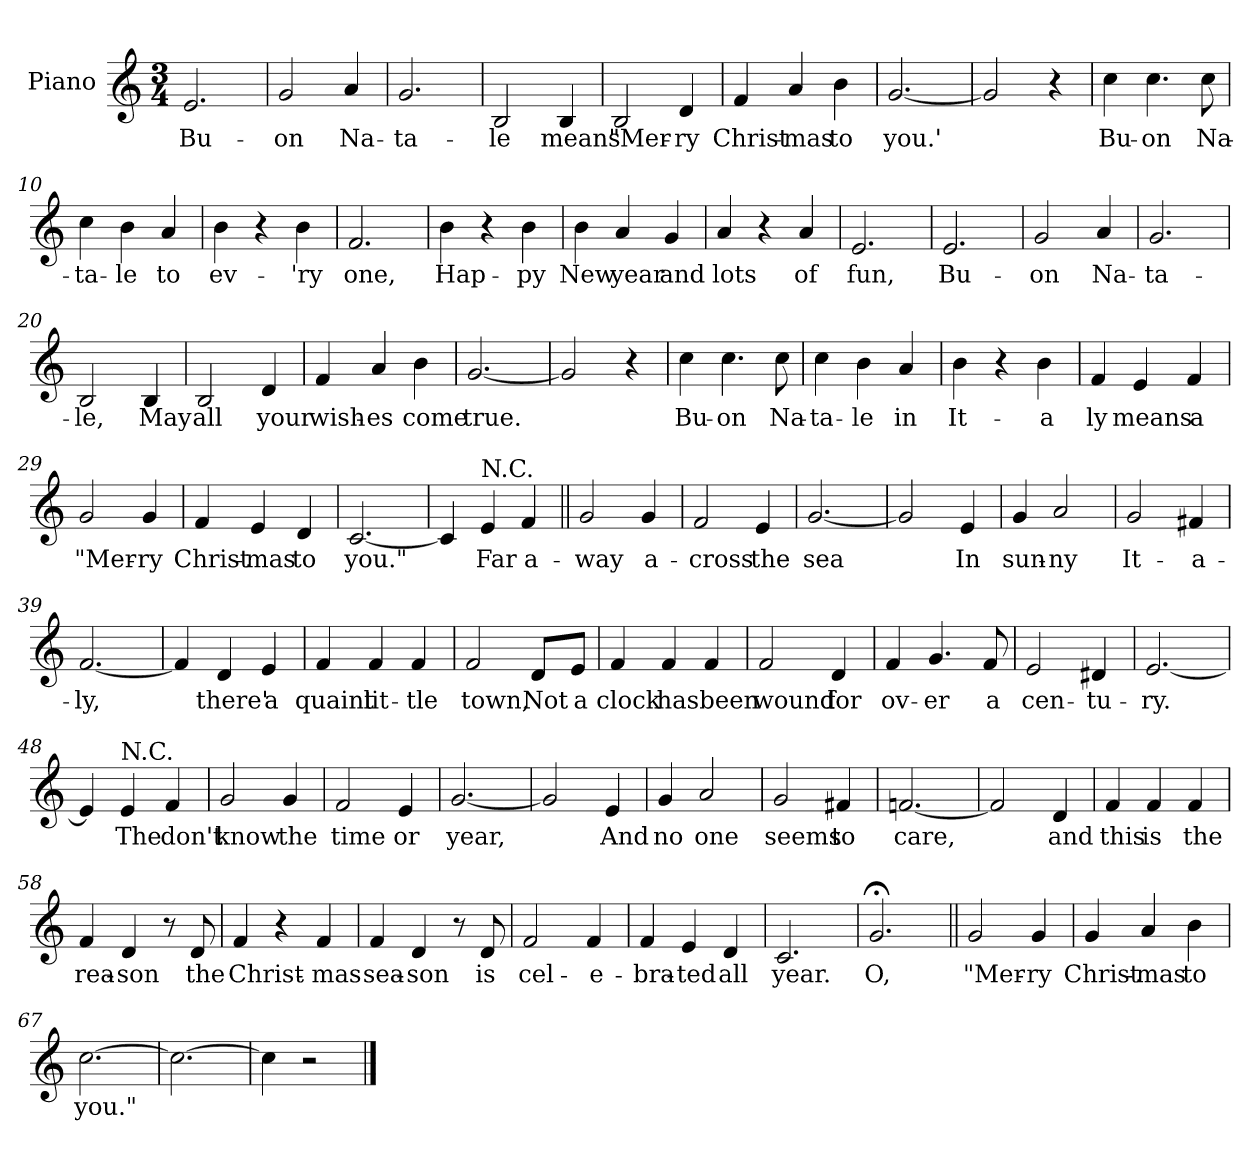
**kern	**text
*part1	*part1
*staff1	*staff1
*I"Piano	*
*I'Pno.	*
*clefG2	*
*k[]	*
*C:	*
*M3/4	*
=1	=1
2.e/	Bu-
=2	=2
2g/	-on
4a/	Na-
=3	=3
2.g/	-ta-
=4	=4
2B/	-le
4B/	means
=5	=5
2B/	"Mer-
4d/	-ry
=6	=6
4f/	Christ-
4a/	-mas
4b\	to
=7	=7
[2.g/	you.'
=8	=8
2g/]	.
4r	.
=9	=9
4cc\	Bu-
4.cc\	-on
8cc\	Na-
!!LO:LB:g=z
=10	=10
4cc\	-ta-
4b\	-le
4a/	to
=11	=11
4b\	ev-
4r	.
4b\	-'ry
=12	=12
2.f/	one,
=13	=13
4b\	Hap-
4r	.
4b\	-py
=14	=14
4b\	New
4a/	year
4g/	and
=15	=15
4a/	lots
4r	.
4a/	of
=16	=16
2.e/	fun,
=17	=17
2.e/	Bu-
=18	=18
2g/	-on
4a/	Na-
!!LO:LB:g=z
=19	=19
2.g/	-ta-
=20	=20
2B/	-le,
4B/	May
=21	=21
2B/	all
4d/	your
=22	=22
4f/	wish-
4a/	-es
4b\	come
=23	=23
[2.g/	true.
=24	=24
2g/]	.
4r	.
=25	=25
4cc\	Bu-
4.cc\	-on
8cc\	Na-
=26	=26
4cc\	-ta-
4b\	-le
4a/	in
=27	=27
4b\	It-
4r	.
4b\	-a
=28	=28
4f/	ly
4e/	means
4f/	a
!!LO:LB:g=z
=29	=29
2g/	"Mer-
4g/	-ry
=30	=30
4f/	Christ-
4e/	-mas
4d/	to
=31	=31
[2.c/	you."
=32	=32
4c/]	.
!LO:TX:a:t=N.C.	!
4e/	Far
4f/	a-
=33||	=33||
2g/	-way
4g/	a-
=34	=34
2f/	-cross
4e/	the
=35	=35
[2.g/	sea
=36	=36
2g/]	.
4e/	In
=37	=37
4g/	sun-
2a/	-ny
!!LO:LB:g=z
=38	=38
2g/	It-
4f#X/	-a-
=39	=39
[2.f/	-ly,
=40	=40
4f/]	.
4d/	there'
4e/	a
=41	=41
4f/	quaint
4f/	lit-
4f/	-tle
=42	=42
2f/	town,
8d/L	Not
8e/J	a
=43	=43
4f/	clock
4f/	has
4f/	been
=44	=44
2f/	wound
4d/	for
=45	=45
4f/	ov-
4.g/	-er
8f/	a
!!LO:LB:g=z
=46	=46
2e/	cen-
4d#X/	-tu-
=47	=47
[2.e/	ry.
=48	=48
4e/]	.
!LO:TX:a:t=N.C.	!
4e/	The
4f/	don't
=49	=49
2g/	know
4g/	the
=50	=50
2f/	time
4e/	or
=51	=51
[2.g/	year,
=52	=52
2g/]	.
4e/	And
=53	=53
4g/	no
2a/	one
!!LO:LB:g=z
=54	=54
2g/	seems
4f#X/	to
=55	=55
[2.fn/	care,
=56	=56
2f/]	.
4d/	and
=57	=57
4f/	this
4f/	is
4f/	the
=58	=58
4f/	rea-
4d/	-son
8r	.
8d/	the
=59	=59
4f/	Christ-
4r	.
4f/	-mas
=60	=60
4f/	sea-
4d/	-son
8r	.
8d/	is
=61	=61
2f/	cel-
4f/	-e-
!!LO:LB:g=z
=62	=62
4f/	-bra-
4e/	-ted
4d/	all
=63	=63
2.c/	year.
=64	=64
2.g;</	O,
=65||	=65||
2g/	"Mer-
4g/	-ry
=66	=66
4g/	Christ-
4a/	-mas
4b\	to
=67	=67
[2.cc\	you."
=68	=68
2.cc\_	.
=69	=69
4cc\]	.
2r	.
==	==
*-	*-
